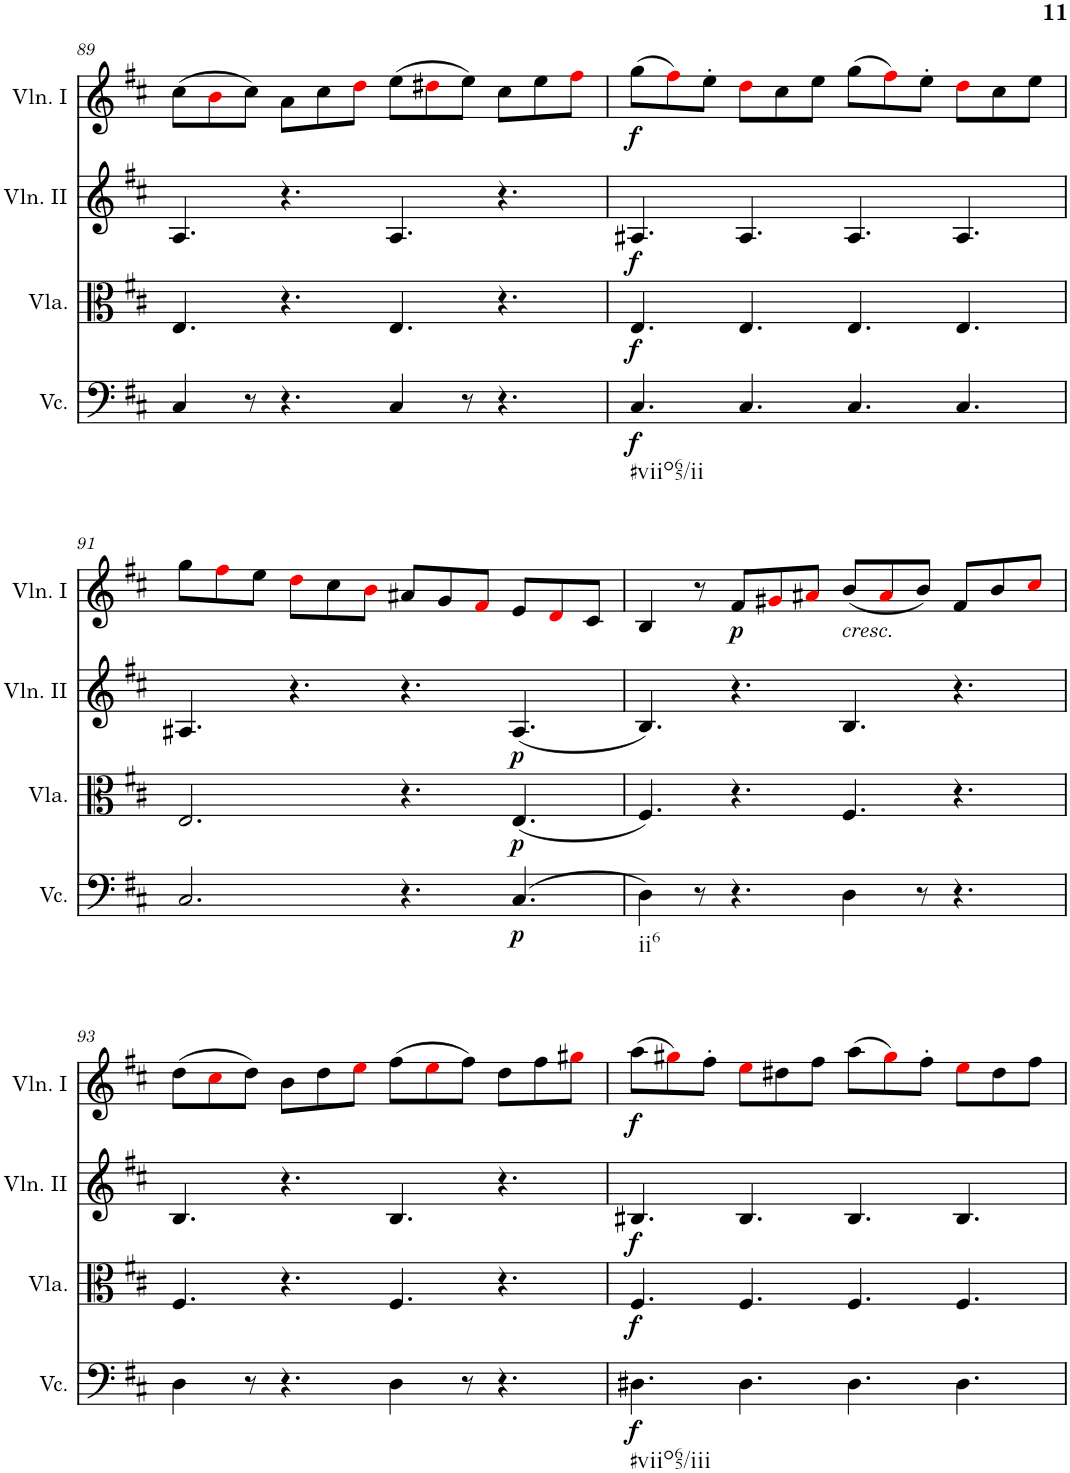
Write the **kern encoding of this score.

**kern	**dynam	**kern	**dynam	**kern	**dynam	**kern	**dynam
*part4	*part4	*part3	*part3	*part2	*part2	*part1	*part1
*staff4	*staff4	*staff3	*staff3	*staff2	*staff2	*staff1	*staff1
*I"Violoncello	*	*I"Viola	*	*I"Violino II	*	*I"Violino I	*
*I'Vc.	*	*I'Vla.	*	*I'Vln. II	*	*I'Vln. I	*
!!LO:PB:g=z
*clefF4	*	*clefC3	*	*clefG2	*	*clefG2	*
*k[f#c#]	*	*k[f#c#]	*	*k[f#c#]	*	*k[f#c#]	*
*M12/8	*	*M12/8	*	*M12/8	*	*M12/8	*
=89	=89	=89	=89	=89	=89	=89	=89
4C#/	.	4.E/	.	4.A/	.	(8cc#\L	.
.	.	.	.	.	.	8bi\	.
8r	.	.	.	.	.	8cc#\J)	.
4.r	.	4.r	.	4.r	.	8a\L	.
.	.	.	.	.	.	8cc#\	.
.	.	.	.	.	.	8ddi\J	.
4C#/	.	4.E/	.	4.A/	.	(8ee\L	.
.	.	.	.	.	.	8dd#Xi\	.
8r	.	.	.	.	.	8ee\J)	.
4.r	.	4.r	.	4.r	.	8cc#\L	.
.	.	.	.	.	.	8ee\	.
.	.	.	.	.	.	8ff#i\J	.
=90	=90	=90	=90	=90	=90	=90	=90
!LO:TX:b:t=#viio65/ii	!	!	!	!	!	!	!
!	!LO:DY:b	!	!LO:DY:b	!	!LO:DY:b	!	!LO:DY:b
4.C#/	f	4.E/	f	4.A#X/	f	(8gg\L	f
.	.	.	.	.	.	8ff#i\)	.
.	.	.	.	.	.	8ee'\J	.
4.C#/	.	4.E/	.	4.A#/	.	8ddi\L	.
.	.	.	.	.	.	8cc#\	.
.	.	.	.	.	.	8ee\J	.
4.C#/	.	4.E/	.	4.A#/	.	(8gg\L	.
.	.	.	.	.	.	8ff#i\)	.
.	.	.	.	.	.	8ee'\J	.
4.C#/	.	4.E/	.	4.A#/	.	8ddi\L	.
.	.	.	.	.	.	8cc#\	.
.	.	.	.	.	.	8ee\J	.
!!LO:LB:g=z
=91	=91	=91	=91	=91	=91	=91	=91
2.C#/	.	2.E/	.	4.A#X/	.	8gg\L	.
.	.	.	.	.	.	8ff#i\	.
.	.	.	.	.	.	8ee\J	.
.	.	.	.	4.r	.	8ddi\L	.
.	.	.	.	.	.	8cc#\	.
.	.	.	.	.	.	8bi\J	.
4.r	.	4.r	.	4.r	.	8a#X/L	.
.	.	.	.	.	.	8g/	.
.	.	.	.	.	.	8f#i/J	.
!	!LO:DY:b	!	!LO:DY:b	!	!LO:DY:b	!	!
(4.C#/	p	(4.E/	p	(4.A#/	p	8e/L	.
.	.	.	.	.	.	8di/	.
.	.	.	.	.	.	8c#/J	.
=92	=92	=92	=92	=92	=92	=92	=92
!LO:TX:b:t=ii6	!	!	!	!	!	!	!
4D\)	.	4.F#/)	.	4.B/)	.	4B/	.
8r	.	.	.	.	.	8r	.
!	!	!	!	!	!	!	!LO:DY:b
4.r	.	4.r	.	4.r	.	8f#/L	p
.	.	.	.	.	.	8g#Xi/	.
.	.	.	.	.	.	8a#Xi/J	.
!	!	!	!	!	!	!LO:TX:b:i:t=cresc.	!
4D\	.	4.F#/	.	4.B/	.	(8b/L	.
.	.	.	.	.	.	8a#i/	.
8r	.	.	.	.	.	8b/J)	.
4.r	.	4.r	.	4.r	.	8f#/L	.
.	.	.	.	.	.	8b/	.
.	.	.	.	.	.	8cc#i/J	.
!!LO:LB:g=z
=93	=93	=93	=93	=93	=93	=93	=93
4D\	.	4.F#/	.	4.B/	.	(8dd\L	.
.	.	.	.	.	.	8cc#i\	.
8r	.	.	.	.	.	8dd\J)	.
4.r	.	4.r	.	4.r	.	8b\L	.
.	.	.	.	.	.	8dd\	.
.	.	.	.	.	.	8eei\J	.
4D\	.	4.F#/	.	4.B/	.	(8ff#\L	.
.	.	.	.	.	.	8eei\	.
8r	.	.	.	.	.	8ff#\J)	.
4.r	.	4.r	.	4.r	.	8dd\L	.
.	.	.	.	.	.	8ff#\	.
.	.	.	.	.	.	8gg#Xi\J	.
=94	=94	=94	=94	=94	=94	=94	=94
!LO:TX:b:t=#viio65/iii	!	!	!	!	!	!	!
!	!LO:DY:b	!	!LO:DY:b	!	!LO:DY:b	!	!LO:DY:b
4.D#X\	f	4.F#/	f	4.B#X/	f	(8aa\L	f
.	.	.	.	.	.	8gg#Xi\)	.
.	.	.	.	.	.	8ff#'\J	.
4.D#\	.	4.F#/	.	4.B#/	.	8eei\L	.
.	.	.	.	.	.	8dd#X\	.
.	.	.	.	.	.	8ff#\J	.
4.D#\	.	4.F#/	.	4.B#/	.	(8aa\L	.
.	.	.	.	.	.	8gg#i\)	.
.	.	.	.	.	.	8ff#'\J	.
4.D#\	.	4.F#/	.	4.B#/	.	8eei\L	.
.	.	.	.	.	.	8dd#\	.
.	.	.	.	.	.	8ff#\J	.
=	=	=	=	=	=	=	=
*-	*-	*-	*-	*-	*-	*-	*-
